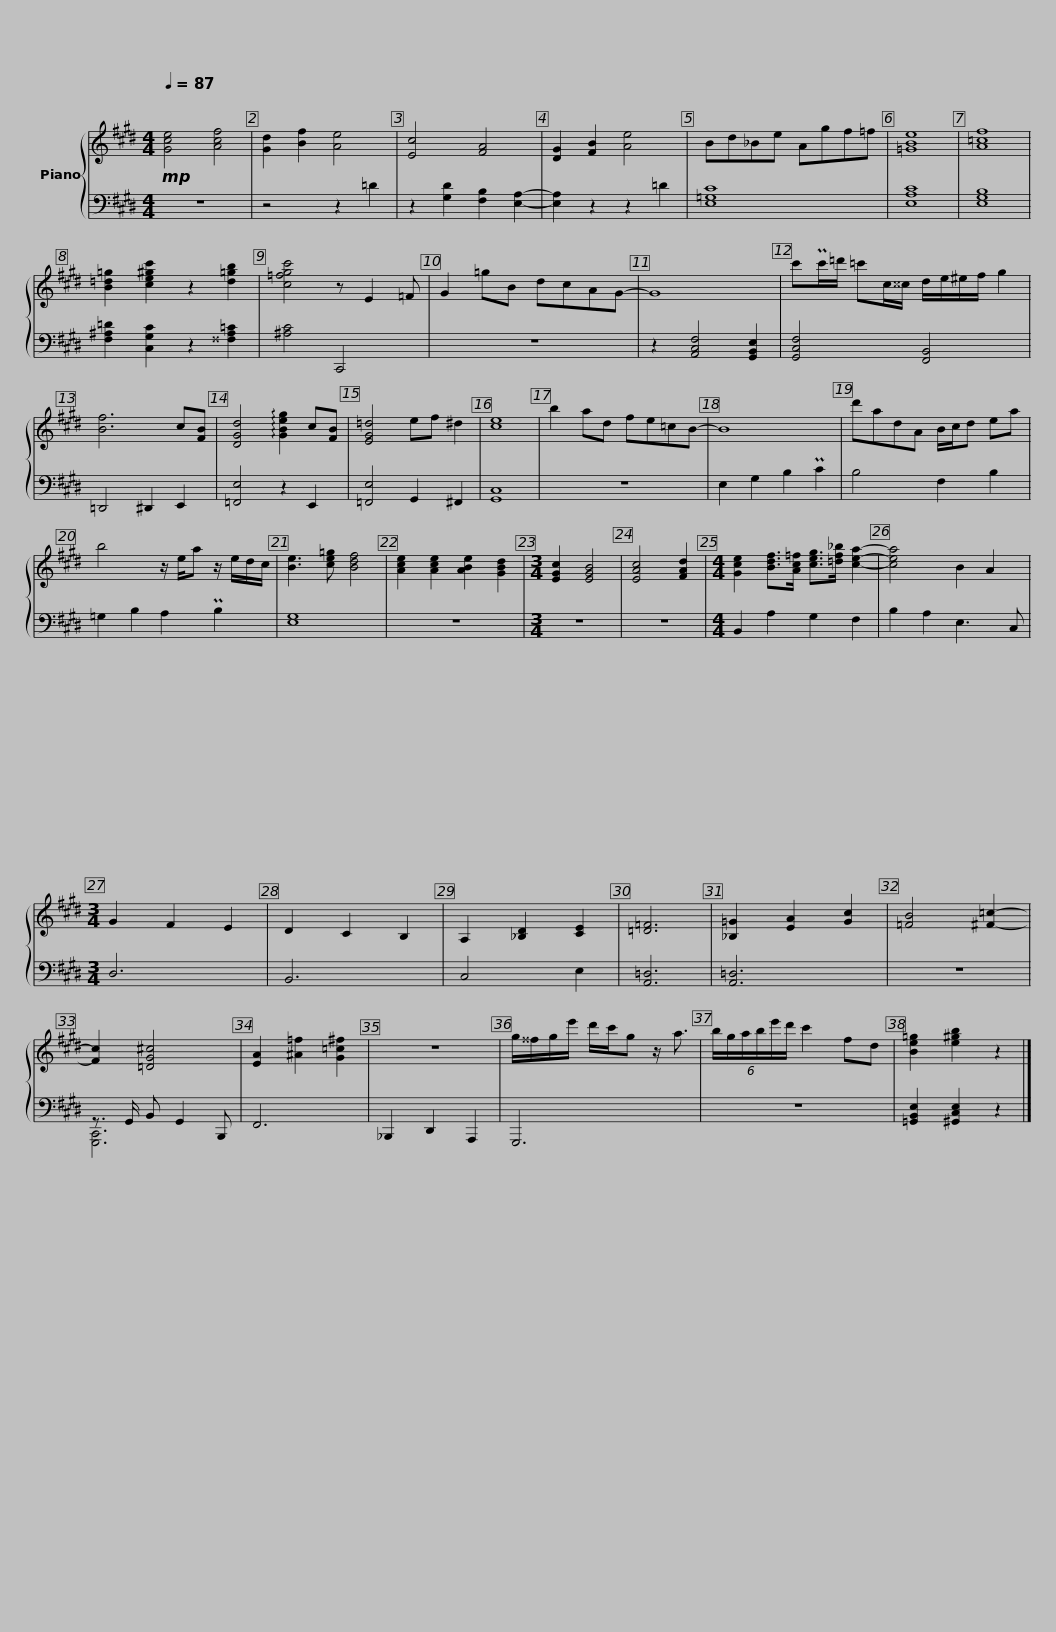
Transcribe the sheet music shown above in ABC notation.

X:1
%%score { 1 | ( 2 3 ) }
L:1/8
Q:1/4=87
M:4/4
I:linebreak $
K:E
V:1 treble
V:2 bass
V:3 bass
V:1
!mp! [Gce]4 [Acf]4 | [Gd]2 [Bf]2 [Ae]4 | [Ec]4 [FA]4 | [DG]2 [FB]2 [Ae]4 | Bd_Be Agf=f | %5
 [=GBe]8 | [A=cf]8 | [B=d=g]2 [ce^gc']2 z2 [d=gb]2 |$ [c=fgc']4 z E2 =F | G2 =gB dcAG- | %10
 G8 | c'Pc'/=d'/ =c'c/^^c/ d/e/^e/f/ g2 | [Bf]6 c[FB] | [DGd]4 !arpeggio![GBeg]2 c[FB] |$ [EG=d]4 ef ^d2 | %15
 [ce]8 | b2 ad fe=cB- | B8 | d'adA B/c/d ea | b4 z/ e/a z/ e/d/c/ | %20
 [Be]3 [ce=g] [Bdf]4 |$ [Ace]2 [Ace]2 [ABe]2 [GBd]2 |[M:3/4] [EGc]2 [EGB]4 | [EAc]4 [FAd]2 |[M:4/4] [Gce]2 [Bdf]>[Ac=f] [ceg]>[=df_b] [cea]2- | %25
 [cea]4 B2 A2 |[M:3/4] G2 F2 E2 | D2 C2 B,2 | A,2 [_B,D]2 [CE]2 | [=D=F]6 |$ %30
 [_B,=G]2 [EA]2 [Gc]2 | [=FB]4 [^F=c]2- | [Fc]2 [=DG^c]4 | [EA]2 [^A=f]2 [G=c^f]2 | z6 | %35
 g/^^f/g/e'/ d'/c'/g z/ a3/2 |$ (6:4:6b/g/a/b/e'/d'/ c'2 fd | [Be=g]2 [e^gb]2 z2 |] %38
V:2
 z8 | z4 z2 =D2 | z2 [G,D]2 [F,B,]2 [E,A,]2- | [E,A,]2 z2 z2 =D2 | [E,=G,C]8 | %5
 [E,A,C]8 | [E,G,B,]8 | [F,^A,=D]2 [C,G,C]2 z2 [^^F,A,=C]2 |$ [^A,C]4 C,,4 | z8 | %10
 z2 [A,,C,F,]4 [G,,B,,E,]2 | [G,,C,F,]4 [F,,B,,]4 | =D,,4 ^D,,2 E,,2 | [=F,,E,]4 z2 E,,2 |$ [=F,,E,]4 G,,2 ^F,,2 | %15
 [G,,C,]8 | z8 | E,2 G,2 B,2 PC2 | B,4 F,2 B,2 | =G,2 B,2 A,2 PB,2 | %20
 [E,G,]8 |$ z8 |[M:3/4] z6 | z6 |[M:4/4] B,,2 A,2 G,2 F,2 | %25
 B,2 A,2 E,3 C, |[M:3/4] D,6 | B,,6 | C,4 E,2 | [A,,=D,]6 |$ %30
 [A,,=D,]6 | z6 | z3/2 G,,/ B,, G,,2 B,,, | F,,6 | _B,,,2 D,,2 A,,,2 | %35
 G,,,6 |$ z6 | [=G,,B,,E,]2 [^G,,C,E,]2 z2 |] %38
V:3
 x8 | x8 | x8 | x8 | x8 | %5
 x8 | x8 | x8 |$ x8 | x8 | %10
 x8 | x8 | x8 | x8 |$ x8 | %15
 x8 | x8 | x8 | x8 | x8 | %20
 x8 |$ x8 |[M:3/4] x6 | x6 |[M:4/4] x8 | %25
 x8 |[M:3/4] x6 | x6 | x6 | x6 |$ %30
 x6 | x6 | [G,,,C,,]6 | x6 | x6 | %35
 x6 |$ x6 | x6 |] %38
